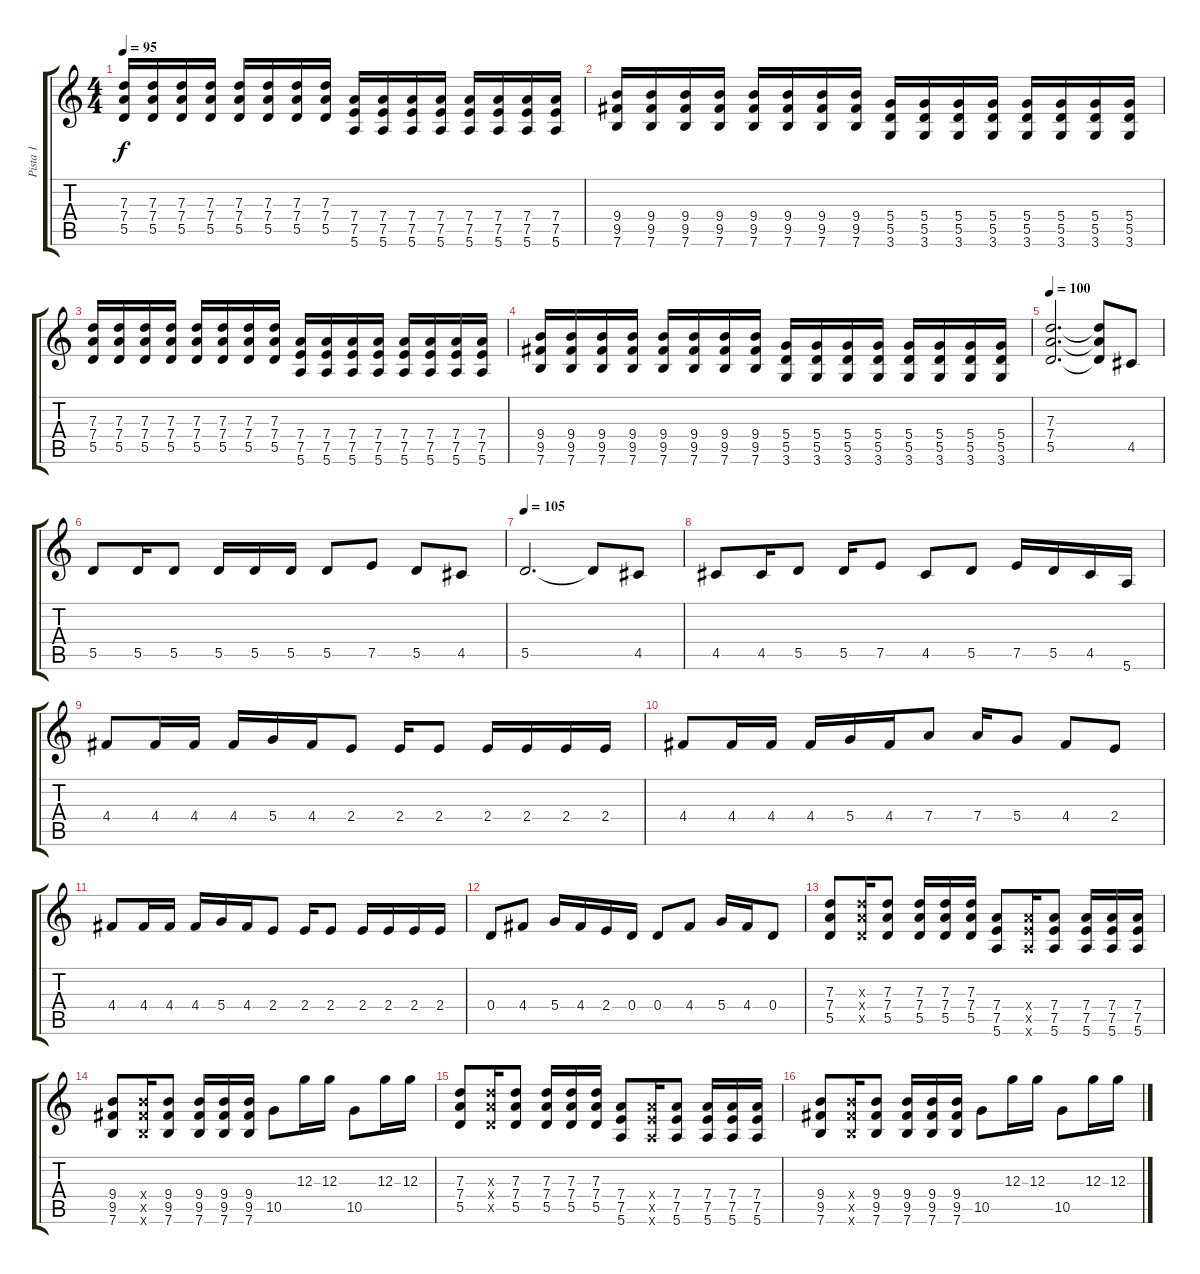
\track ("Pista 1" "Pista 1") {instrument distortionguitar}
\staff {score tabs}
\tuning (E4 B3 G3 D3 A2 E2) {hide}
\ts (4 4)
\tempo 95
\clef g2
\ks c
(7.3 7.4 5.5).16{dy f} (7.3 7.4 5.5).16 (7.3 7.4 5.5).16 (7.3 7.4 5.5).16 (7.3 7.4 5.5).16 (7.3 7.4 5.5).16 (7.3 7.4 5.5).16 (7.3 7.4 5.5).16 (7.4 7.5 5.6).16 (7.4 7.5 5.6).16 (7.4 7.5 5.6).16 (7.4 7.5 5.6).16 (7.4 7.5 5.6).16 (7.4 7.5 5.6).16 (7.4 7.5 5.6).16 (7.4 7.5 5.6).16 |
(9.4 9.5 7.6).16 (9.4 9.5 7.6).16 (9.4 9.5 7.6).16 (9.4 9.5 7.6).16 (9.4 9.5 7.6).16 (9.4 9.5 7.6).16 (9.4 9.5 7.6).16 (9.4 9.5 7.6).16 (5.4 5.5 3.6).16 (5.4 5.5 3.6).16 (5.4 5.5 3.6).16 (5.4 5.5 3.6).16 (5.4 5.5 3.6).16 (5.4 5.5 3.6).16 (5.4 5.5 3.6).16 (5.4 5.5 3.6).16 |
(7.3 7.4 5.5).16 (7.3 7.4 5.5).16 (7.3 7.4 5.5).16 (7.3 7.4 5.5).16 (7.3 7.4 5.5).16 (7.3 7.4 5.5).16 (7.3 7.4 5.5).16 (7.3 7.4 5.5).16 (7.4 7.5 5.6).16 (7.4 7.5 5.6).16 (7.4 7.5 5.6).16 (7.4 7.5 5.6).16 (7.4 7.5 5.6).16 (7.4 7.5 5.6).16 (7.4 7.5 5.6).16 (7.4 7.5 5.6).16 |
(9.4 9.5 7.6).16 (9.4 9.5 7.6).16 (9.4 9.5 7.6).16 (9.4 9.5 7.6).16 (9.4 9.5 7.6).16 (9.4 9.5 7.6).16 (9.4 9.5 7.6).16 (9.4 9.5 7.6).16 (5.4 5.5 3.6).16 (5.4 5.5 3.6).16 (5.4 5.5 3.6).16 (5.4 5.5 3.6).16 (5.4 5.5 3.6).16 (5.4 5.5 3.6).16 (5.4 5.5 3.6).16 (5.4 5.5 3.6).16 |
\tempo 100
(7.3 7.4 5.5).2{d} (7.3{t} 7.4{t} 5.5{t}).8 4.5.8 |
5.5.8 5.5.16 5.5.8 5.5.16 5.5.16 5.5.16 5.5.8 7.5.8 5.5.8 4.5.8 |
\tempo 105
5.5.2{d} 5.5{t}.8 4.5.8 |
4.5.8 4.5.16 5.5.8 5.5.16 7.5.8 4.5.8 5.5.8 7.5.16 5.5.16 4.5.16 5.6.16 |
4.4.8 4.4.16 4.4.16 4.4.16 5.4.16 4.4.16 2.4.8 2.4.16 2.4.8 2.4.16 2.4.16 2.4.16 2.4.16 |
4.4.8 4.4.16 4.4.16 4.4.16 5.4.16 4.4.16 7.4.8 7.4.16 5.4.8 4.4.8 2.4.8 |
4.4.8 4.4.16 4.4.16 4.4.16 5.4.16 4.4.16 2.4.8 2.4.16 2.4.8 2.4.16 2.4.16 2.4.16 2.4.16 |
0.4.8 4.4.8 5.4.16 4.4.16 2.4.16 0.4.16 0.4.8 4.4.8 5.4.16 4.4.16 0.4.8 |
(7.3 7.4 5.5).8 (7.3{x} 7.4{x} 5.5{x}).16 (7.3 7.4 5.5).8 (7.3 7.4 5.5).16 (7.3 7.4 5.5).16 (7.3 7.4 5.5).16 (7.4 7.5 5.6).8 (7.4{x} 7.5{x} 5.6{x}).16 (7.4 7.5 5.6).8 (7.4 7.5 5.6).16 (7.4 7.5 5.6).16 (7.4 7.5 5.6).16 |
(9.4 9.5 7.6).8 (9.4{x} 9.5{x} 7.6{x}).16 (9.4 9.5 7.6).8 (9.4 9.5 7.6).16 (9.4 9.5 7.6).16 (9.4 9.5 7.6).16 10.5.8 12.3.16 12.3.16 10.5.8 12.3.16 12.3.16 |
(7.3 7.4 5.5).8 (7.3{x} 7.4{x} 5.5{x}).16 (7.3 7.4 5.5).8 (7.3 7.4 5.5).16 (7.3 7.4 5.5).16 (7.3 7.4 5.5).16 (7.4 7.5 5.6).8 (7.4{x} 7.5{x} 5.6{x}).16 (7.4 7.5 5.6).8 (7.4 7.5 5.6).16 (7.4 7.5 5.6).16 (7.4 7.5 5.6).16 |
(9.4 9.5 7.6).8 (9.4{x} 9.5{x} 7.6{x}).16 (9.4 9.5 7.6).8 (9.4 9.5 7.6).16 (9.4 9.5 7.6).16 (9.4 9.5 7.6).16 10.5.8 12.3.16 12.3.16 10.5.8 12.3.16 12.3.16
